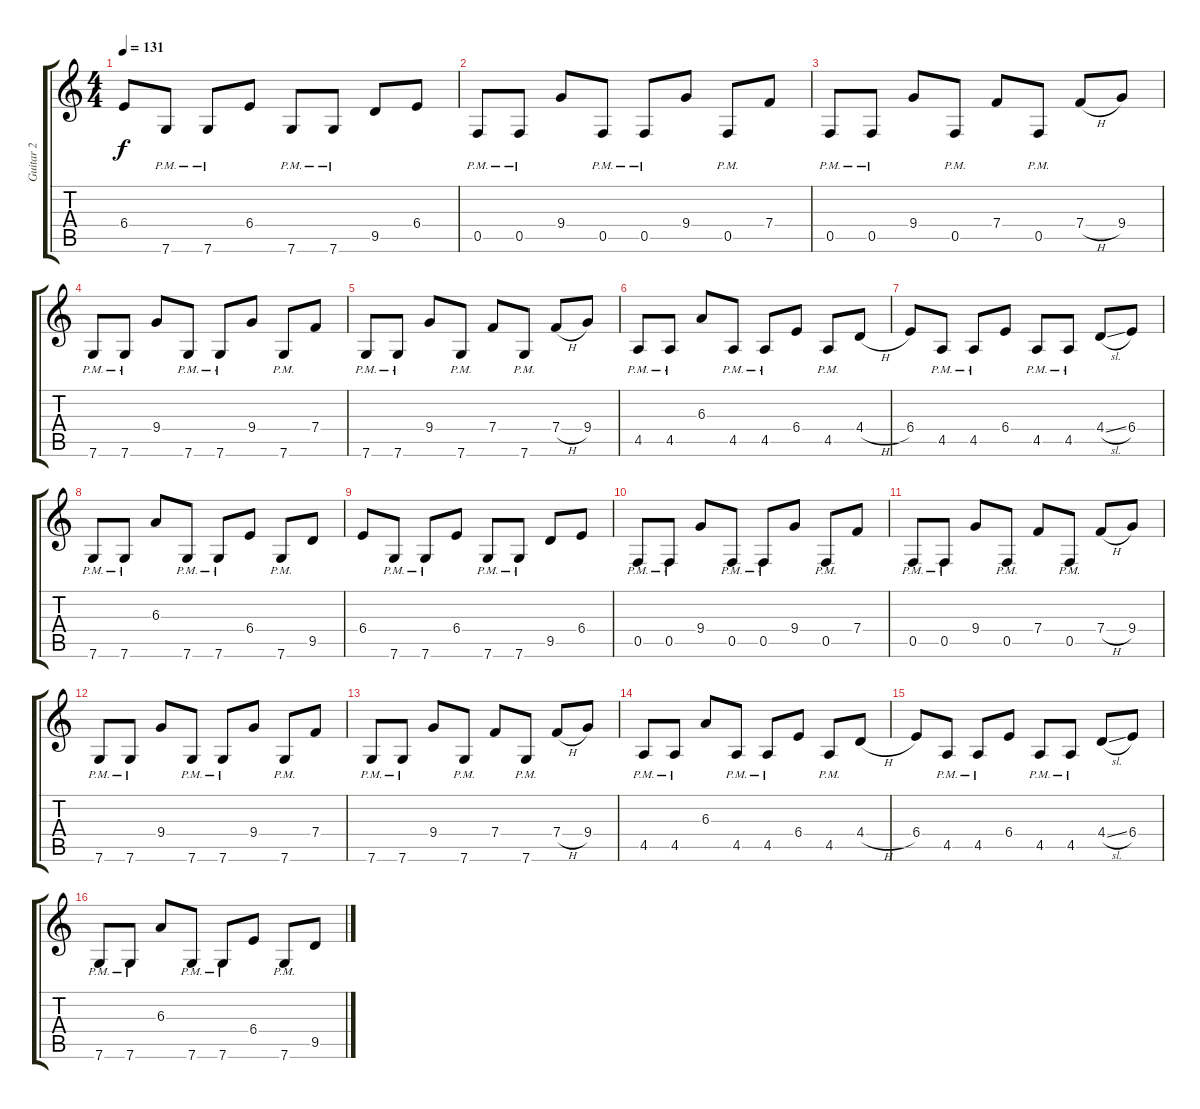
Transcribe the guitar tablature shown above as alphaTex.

\track ("Guitar 2" "Guitar 2") {instrument distortionguitar}
\staff {score tabs}
\tuning (C4 G3 Eb3 Bb2 F2 C2) {hide}
\ts (4 4)
\tempo 131
\clef g2
\ks c
6.4.8{dy f} 7.6{pm}.8 7.6{pm}.8 6.4.8 7.6{pm}.8 7.6{pm}.8 9.5.8 6.4.8 |
0.5{pm}.8 0.5{pm}.8 9.4.8 0.5{pm}.8 0.5{pm}.8 9.4.8 0.5{pm}.8 7.4.8 |
0.5{pm}.8 0.5{pm}.8 9.4.8 0.5{pm}.8 7.4.8 0.5{pm}.8 7.4{h}.8 9.4.8 |
7.6{pm}.8 7.6{pm}.8 9.4.8 7.6{pm}.8 7.6{pm}.8 9.4.8 7.6{pm}.8 7.4.8 |
7.6{pm}.8 7.6{pm}.8 9.4.8 7.6{pm}.8 7.4.8 7.6{pm}.8 7.4{h}.8 9.4.8 |
4.5{pm}.8 4.5{pm}.8 6.3.8 4.5{pm}.8 4.5{pm}.8 6.4.8 4.5{pm}.8 4.4{h}.8 |
6.4.8 4.5{pm}.8 4.5{pm}.8 6.4.8 4.5{pm}.8 4.5{pm}.8 4.4{sl}.8 6.4.8 |
7.6{pm}.8 7.6{pm}.8 6.3.8 7.6{pm}.8 7.6{pm}.8 6.4.8 7.6{pm}.8 9.5.8 |
6.4.8 7.6{pm}.8 7.6{pm}.8 6.4.8 7.6{pm}.8 7.6{pm}.8 9.5.8 6.4.8 |
0.5{pm}.8 0.5{pm}.8 9.4.8 0.5{pm}.8 0.5{pm}.8 9.4.8 0.5{pm}.8 7.4.8 |
0.5{pm}.8 0.5{pm}.8 9.4.8 0.5{pm}.8 7.4.8 0.5{pm}.8 7.4{h}.8 9.4.8 |
7.6{pm}.8 7.6{pm}.8 9.4.8 7.6{pm}.8 7.6{pm}.8 9.4.8 7.6{pm}.8 7.4.8 |
7.6{pm}.8 7.6{pm}.8 9.4.8 7.6{pm}.8 7.4.8 7.6{pm}.8 7.4{h}.8 9.4.8 |
4.5{pm}.8 4.5{pm}.8 6.3.8 4.5{pm}.8 4.5{pm}.8 6.4.8 4.5{pm}.8 4.4{h}.8 |
6.4.8 4.5{pm}.8 4.5{pm}.8 6.4.8 4.5{pm}.8 4.5{pm}.8 4.4{sl}.8 6.4.8 |
7.6{pm}.8 7.6{pm}.8 6.3.8 7.6{pm}.8 7.6{pm}.8 6.4.8 7.6{pm}.8 9.5.8
